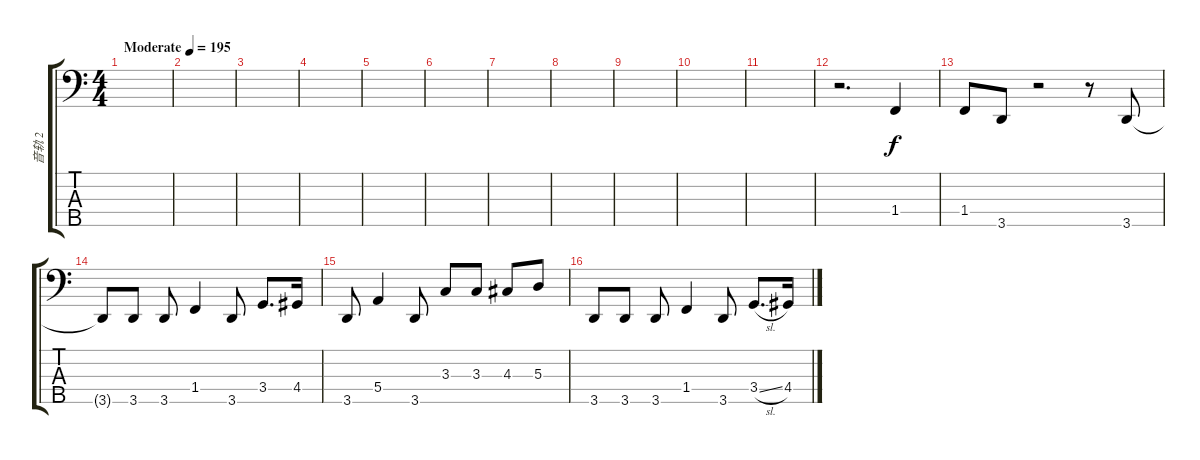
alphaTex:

\track ("音轨 2" "音轨 2") {instrument electricbassfinger}
\staff {score tabs}
\tuning (G2 D2 A1 E1 B0) {hide}
\ts (4 4)
\tempo (195 "Moderate")
\clef f4
\ks c
|
|
|
|
|
|
|
|
|
|
|
r.2{d} 1.4.4 |
1.4.8 3.5.8 r.2 r.8 3.5.8 |
3.5{t}.8 3.5.8 3.5.8 1.4.4 3.5.8 3.4.8{d} 4.4.16 |
3.5.8 5.4.4 3.5.8 3.3.8 3.3.8 4.3.8 5.3.8 |
3.5.8 3.5.8 3.5.8 1.4.4 3.5.8 3.4{sl}.8{d} 4.4.16
